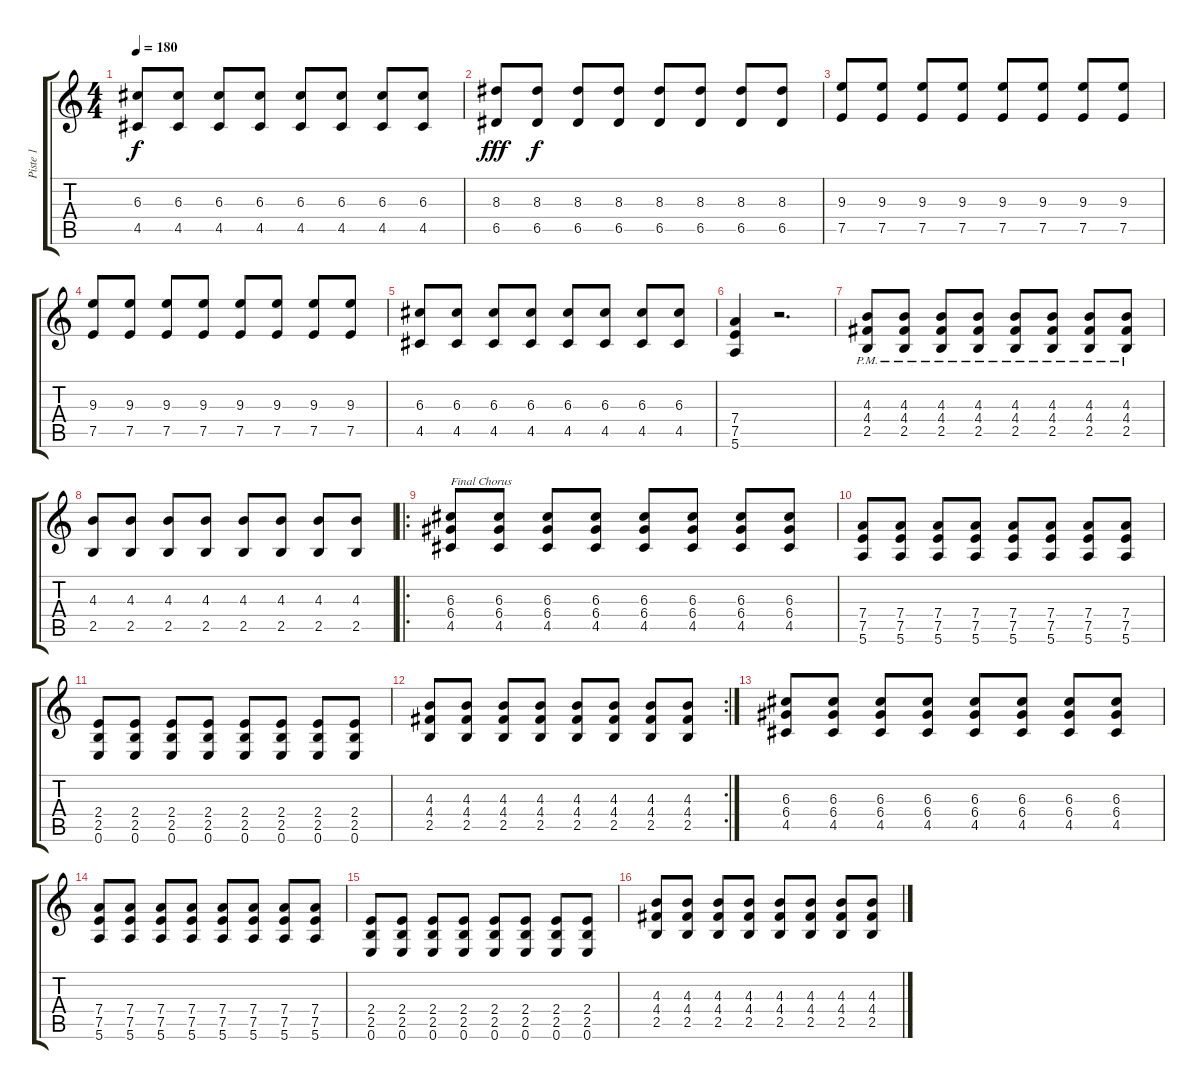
\track ("Piste 1" "Piste 1") {instrument overdrivenguitar}
\staff {score tabs}
\tuning (E4 B3 G3 D3 A2 E2) {hide}
\ts (4 4)
\tempo 180
\clef g2
\ks c
(6.3 4.5).8{dy f} (6.3 4.5).8 (6.3 4.5).8 (6.3 4.5).8 (6.3 4.5).8 (6.3 4.5).8 (6.3 4.5).8 (6.3 4.5).8 |
(8.3 6.5).8{dy fff} (8.3 6.5).8{dy f} (8.3 6.5).8 (8.3 6.5).8 (8.3 6.5).8 (8.3 6.5).8 (8.3 6.5).8 (8.3 6.5).8 |
(9.3 7.5).8 (9.3 7.5).8 (9.3 7.5).8 (9.3 7.5).8 (9.3 7.5).8 (9.3 7.5).8 (9.3 7.5).8 (9.3 7.5).8 |
(9.3 7.5).8 (9.3 7.5).8 (9.3 7.5).8 (9.3 7.5).8 (9.3 7.5).8 (9.3 7.5).8 (9.3 7.5).8 (9.3 7.5).8 |
(6.3 4.5).8 (6.3 4.5).8 (6.3 4.5).8 (6.3 4.5).8 (6.3 4.5).8 (6.3 4.5).8 (6.3 4.5).8 (6.3 4.5).8 |
(7.4 7.5 5.6).4 r.2{d} |
(4.3{pm} 4.4{pm} 2.5{pm}).8 (4.3{pm} 4.4{pm} 2.5{pm}).8 (4.3{pm} 4.4{pm} 2.5{pm}).8 (4.3{pm} 4.4{pm} 2.5{pm}).8 (4.3{pm} 4.4{pm} 2.5{pm}).8 (4.3{pm} 4.4{pm} 2.5{pm}).8 (4.3{pm} 4.4{pm} 2.5{pm}).8 (4.3{pm} 4.4{pm} 2.5{pm}).8 |
(4.3 2.5).8 (4.3 2.5).8 (4.3 2.5).8 (4.3 2.5).8 (4.3 2.5).8 (4.3 2.5).8 (4.3 2.5).8 (4.3 2.5).8 |
\ro
(6.3 6.4 4.5).8{txt "Final Chorus" volume 12} (6.3 6.4 4.5).8 (6.3 6.4 4.5).8 (6.3 6.4 4.5).8 (6.3 6.4 4.5).8 (6.3 6.4 4.5).8 (6.3 6.4 4.5).8 (6.3 6.4 4.5).8 |
(7.4 7.5 5.6).8 (7.4 7.5 5.6).8 (7.4 7.5 5.6).8 (7.4 7.5 5.6).8 (7.4 7.5 5.6).8 (7.4 7.5 5.6).8 (7.4 7.5 5.6).8 (7.4 7.5 5.6).8 |
(2.4 2.5 0.6).8 (2.4 2.5 0.6).8 (2.4 2.5 0.6).8 (2.4 2.5 0.6).8 (2.4 2.5 0.6).8 (2.4 2.5 0.6).8 (2.4 2.5 0.6).8 (2.4 2.5 0.6).8 |
\rc 2
(4.3 4.4 2.5).8 (4.3 4.4 2.5).8 (4.3 4.4 2.5).8 (4.3 4.4 2.5).8 (4.3 4.4 2.5).8 (4.3 4.4 2.5).8 (4.3 4.4 2.5).8 (4.3 4.4 2.5).8 |
(6.3 6.4 4.5).8{volume 12} (6.3 6.4 4.5).8 (6.3 6.4 4.5).8 (6.3 6.4 4.5).8 (6.3 6.4 4.5).8 (6.3 6.4 4.5).8 (6.3 6.4 4.5).8 (6.3 6.4 4.5).8 |
(7.4 7.5 5.6).8 (7.4 7.5 5.6).8 (7.4 7.5 5.6).8 (7.4 7.5 5.6).8 (7.4 7.5 5.6).8 (7.4 7.5 5.6).8 (7.4 7.5 5.6).8 (7.4 7.5 5.6).8 |
(2.4 2.5 0.6).8 (2.4 2.5 0.6).8 (2.4 2.5 0.6).8 (2.4 2.5 0.6).8 (2.4 2.5 0.6).8 (2.4 2.5 0.6).8 (2.4 2.5 0.6).8 (2.4 2.5 0.6).8 |
(4.3 4.4 2.5).8 (4.3 4.4 2.5).8 (4.3 4.4 2.5).8 (4.3 4.4 2.5).8 (4.3 4.4 2.5).8 (4.3 4.4 2.5).8 (4.3 4.4 2.5).8 (4.3 4.4 2.5).8
